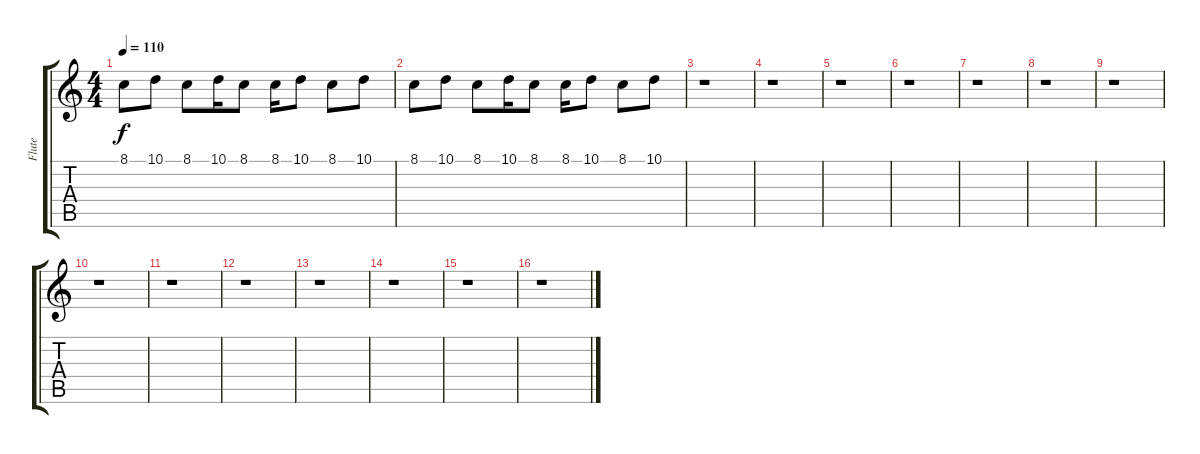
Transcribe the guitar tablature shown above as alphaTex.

\track ("Flute" "Flute") {instrument brasssection}
\staff {score tabs}
\tuning (E4 B3 G3 D3 A2 E2) {hide}
\ts (4 4)
\tempo 110
\clef g2
\ks c
8.1.8{dy f} 10.1.8 8.1.8 10.1.16 8.1.8 8.1.16 10.1.8 8.1.8 10.1.8 |
8.1.8 10.1.8 8.1.8 10.1.16 8.1.8 8.1.16 10.1.8 8.1.8 10.1.8 |
r.1 |
r.1 |
r.1 |
r.1 |
r.1 |
r.1 |
r.1 |
r.1 |
r.1 |
r.1 |
r.1 |
r.1 |
r.1 |
r.1
